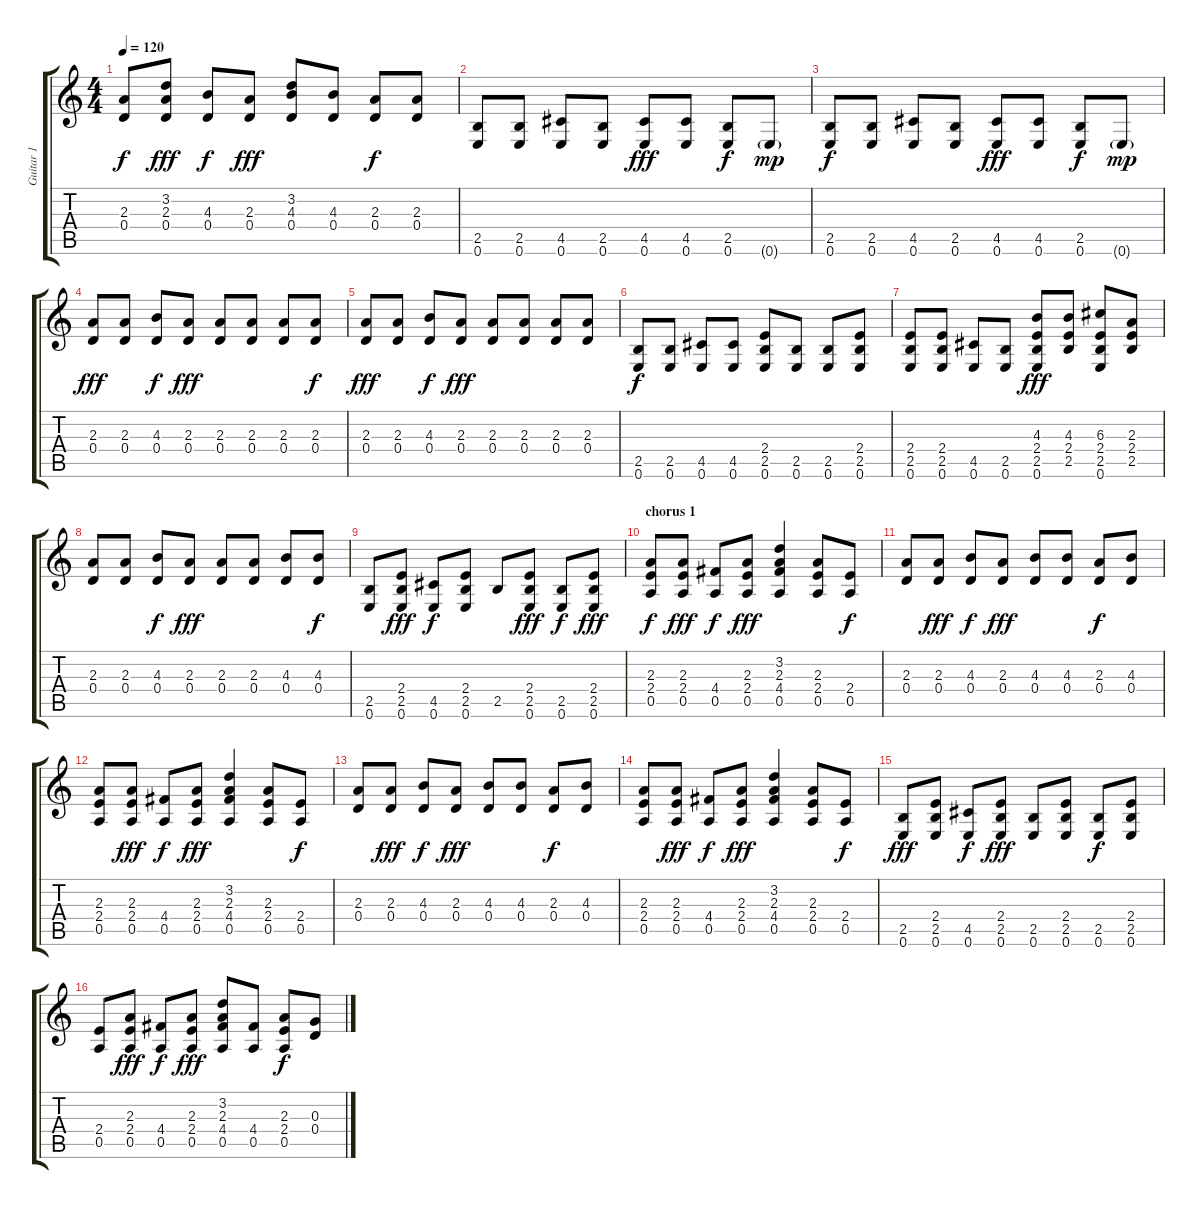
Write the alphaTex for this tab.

\track ("Guitar 1" "Guitar 1") {instrument electricguitarclean}
\staff {score tabs}
\tuning (E4 B3 G3 D3 A2 E2) {hide}
\ts (4 4)
\tempo 120
\clef g2
\ks c
(2.3 0.4).8{dy f} (3.2 2.3 0.4).8{dy fff} (4.3 0.4).8{dy f} (2.3 0.4).8{dy fff} (3.2 4.3 0.4).8 (4.3 0.4).8 (2.3 0.4).8{dy f} (2.3 0.4).8 |
(2.5 0.6).8 (2.5 0.6).8 (4.5 0.6).8 (2.5 0.6).8 (4.5 0.6).8{dy fff} (4.5 0.6).8 (2.5 0.6).8{dy f} 0.6{g}.8{dy mp} |
(2.5 0.6).8{dy f} (2.5 0.6).8 (4.5 0.6).8 (2.5 0.6).8 (4.5 0.6).8{dy fff} (4.5 0.6).8 (2.5 0.6).8{dy f} 0.6{g}.8{dy mp} |
(2.3 0.4).8{dy fff} (2.3 0.4).8 (4.3 0.4).8{dy f} (2.3 0.4).8{dy fff} (2.3 0.4).8 (2.3 0.4).8 (2.3 0.4).8 (2.3 0.4).8{dy f} |
(2.3 0.4).8{dy fff} (2.3 0.4).8 (4.3 0.4).8{dy f} (2.3 0.4).8{dy fff} (2.3 0.4).8 (2.3 0.4).8 (2.3 0.4).8 (2.3 0.4).8 |
(2.5 0.6).8{dy f} (2.5 0.6).8 (4.5 0.6).8 (4.5 0.6).8 (2.4 2.5 0.6).8 (2.5 0.6).8 (2.5 0.6).8 (2.4 2.5 0.6).8 |
(2.4 2.5 0.6).8 (2.4 2.5 0.6).8 (4.5 0.6).8 (2.5 0.6).8 (4.3 2.4 2.5 0.6).8{dy fff} (4.3 2.4 2.5).8 (6.3 2.4 2.5 0.6).8 (2.3 2.4 2.5).8 |
(2.3 0.4).8 (2.3 0.4).8 (4.3 0.4).8{dy f} (2.3 0.4).8{dy fff} (2.3 0.4).8 (2.3 0.4).8 (4.3 0.4).8 (4.3 0.4).8{dy f} |
(2.5 0.6).8 (2.4 2.5 0.6).8{dy fff} (4.5 0.6).8{dy f} (2.4 2.5 0.6).8 2.5.8 (2.4 2.5 0.6).8{dy fff} (2.5 0.6).8{dy f} (2.4 2.5 0.6).8{dy fff} |
\section ("" "chorus 1")
(2.3 2.4 0.5).8{dy f} (2.3 2.4 0.5).8{dy fff} (4.4 0.5).8{dy f} (2.3 2.4 0.5).8{dy fff} (3.2 2.3 4.4 0.5).4 (2.3 2.4 0.5).8 (2.4 0.5).8{dy f} |
(2.3 0.4).8 (2.3 0.4).8{dy fff} (4.3 0.4).8{dy f} (2.3 0.4).8{dy fff} (4.3 0.4).8 (4.3 0.4).8 (2.3 0.4).8{dy f} (4.3 0.4).8 |
(2.3 2.4 0.5).8 (2.3 2.4 0.5).8{dy fff} (4.4 0.5).8{dy f} (2.3 2.4 0.5).8{dy fff} (3.2 2.3 4.4 0.5).4 (2.3 2.4 0.5).8 (2.4 0.5).8{dy f} |
(2.3 0.4).8 (2.3 0.4).8{dy fff} (4.3 0.4).8{dy f} (2.3 0.4).8{dy fff} (4.3 0.4).8 (4.3 0.4).8 (2.3 0.4).8{dy f} (4.3 0.4).8 |
(2.3 2.4 0.5).8 (2.3 2.4 0.5).8{dy fff} (4.4 0.5).8{dy f} (2.3 2.4 0.5).8{dy fff} (3.2 2.3 4.4 0.5).4 (2.3 2.4 0.5).8 (2.4 0.5).8{dy f} |
(2.5 0.6).8{dy fff} (2.4 2.5 0.6).8 (4.5 0.6).8{dy f} (2.4 2.5 0.6).8{dy fff} (2.5 0.6).8 (2.4 2.5 0.6).8 (2.5 0.6).8{dy f} (2.4 2.5 0.6).8 |
(2.4 0.5).8 (2.3 2.4 0.5).8{dy fff} (4.4 0.5).8{dy f} (2.3 2.4 0.5).8{dy fff} (3.2 2.3 4.4 0.5).8 (4.4 0.5).8 (2.3 2.4 0.5).8{dy f} (0.3 0.4).8
